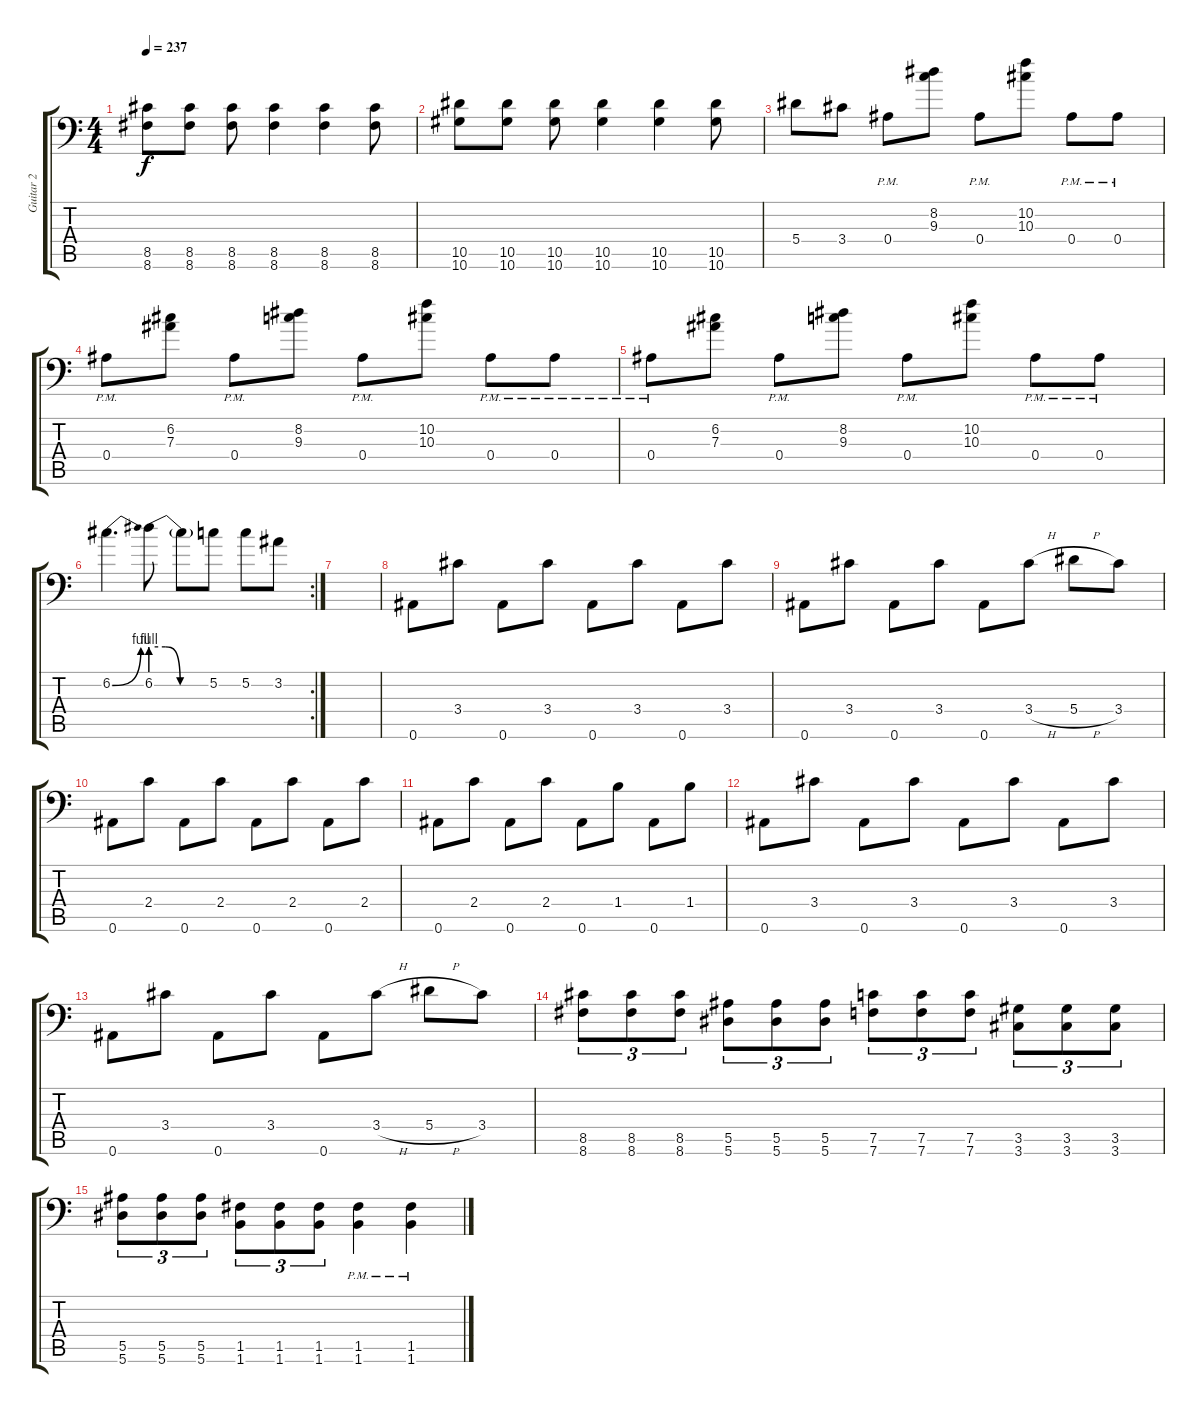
\track ("Guitar 2" "Guitar 2") {instrument distortionguitar}
\staff {score tabs}
\tuning (C4 G3 Eb3 Bb2 F2 Bb1) {hide}
\ts (4 4)
\tempo 237
\clef f4
\ks c
(8.5 8.6).8{dy f} (8.5 8.6).8 (8.5 8.6).8 (8.5 8.6).4 (8.5 8.6).4 (8.5 8.6).8 |
(10.5 10.6).8 (10.5 10.6).8 (10.5 10.6).8 (10.5 10.6).4 (10.5 10.6).4 (10.5 10.6).8 |
5.4.8 3.4.8 0.4{pm}.8 (8.2 9.3).8 0.4{pm}.8 (10.2 10.3).8 0.4{pm}.8 0.4{pm}.8 |
0.4{pm}.8 (6.2 7.3).8 0.4{pm}.8 (8.2 9.3).8 0.4{pm}.8 (10.2 10.3).8 0.4{pm}.8 0.4{pm}.8 |
0.4{pm}.8 (6.2 7.3).8 0.4{pm}.8 (8.2 9.3).8 0.4{pm}.8 (10.2 10.3).8 0.4{pm}.8 0.4{pm}.8 |
\rc 2
6.2{be (bend 0 0 60 4)}.4{d} 6.2{be (custom 0 4 15 4 30 0 60 0)}.8 6.2{t}.8 5.2.8 5.2.8 3.2.8 |
|
0.6.8 3.4.8 0.6.8 3.4.8 0.6.8 3.4.8 0.6.8 3.4.8 |
0.6.8 3.4.8 0.6.8 3.4.8 0.6.8 3.4{h}.8 5.4{h}.8 3.4.8 |
0.6.8 2.4.8 0.6.8 2.4.8 0.6.8 2.4.8 0.6.8 2.4.8 |
0.6.8 2.4.8 0.6.8 2.4.8 0.6.8 1.4.8 0.6.8 1.4.8 |
0.6.8 3.4.8 0.6.8 3.4.8 0.6.8 3.4.8 0.6.8 3.4.8 |
0.6.8 3.4.8 0.6.8 3.4.8 0.6.8 3.4{h}.8 5.4{h}.8 3.4.8 |
(8.5 8.6).8{tu (3 2)} (8.5 8.6).8{tu (3 2)} (8.5 8.6).8{tu (3 2)} (5.5 5.6).8{tu (3 2)} (5.5 5.6).8{tu (3 2)} (5.5 5.6).8{tu (3 2)} (7.5 7.6).8{tu (3 2)} (7.5 7.6).8{tu (3 2)} (7.5 7.6).8{tu (3 2)} (3.5 3.6).8{tu (3 2)} (3.5 3.6).8{tu (3 2)} (3.5 3.6).8{tu (3 2)} |
(5.5 5.6).8{tu (3 2)} (5.5 5.6).8{tu (3 2)} (5.5 5.6).8{tu (3 2)} (1.5 1.6).8{tu (3 2)} (1.5 1.6).8{tu (3 2)} (1.5 1.6).8{tu (3 2)} (1.5{pm} 1.6).4 (1.5 1.6{pm}).4
